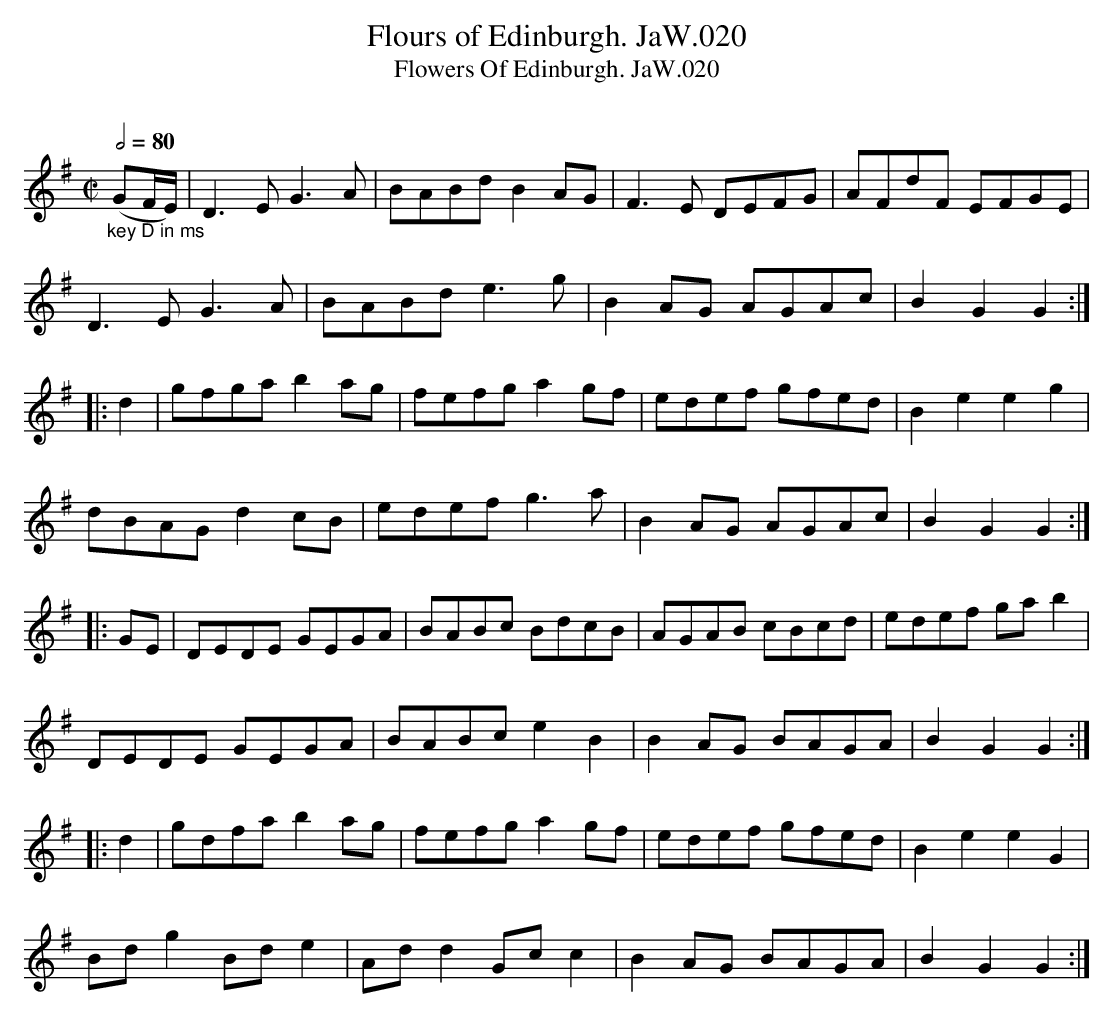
X:1
T:Flours of Edinburgh. JaW.020
T:Flowers Of Edinburgh. JaW.020
M:C|
L:1/8
Q:1/2=80
O:
K:G
"_key D in ms"(GF/E/)|D3 E G3A|BABd B2 AG|F3E DEFG|AFdF EFGE|
D3E G3A|BABd e3g|B2 AG AGAc|B2G2 G2:|
|:d2|gfga b2 ag|fefg a2 gf|edef gfed|B2 e2 e2g2|
dBAG d2 cB|edef g3a|B2 AG AGAc|B2 G2 G2:|
|:GE|DEDE GEGA|BABc BdcB|AGAB cBcd|edef gab2|
DEDE GEGA|BABc e2B2|B2AG BAGA|B2G2 G2:|
|:d2|gdfa b2ag|fefg a2gf|edef gfed|B2e2 e2G2|
Bdg2 Bde2|Add2 Gcc2|B2AG BAGA|B2G2 G2:|
